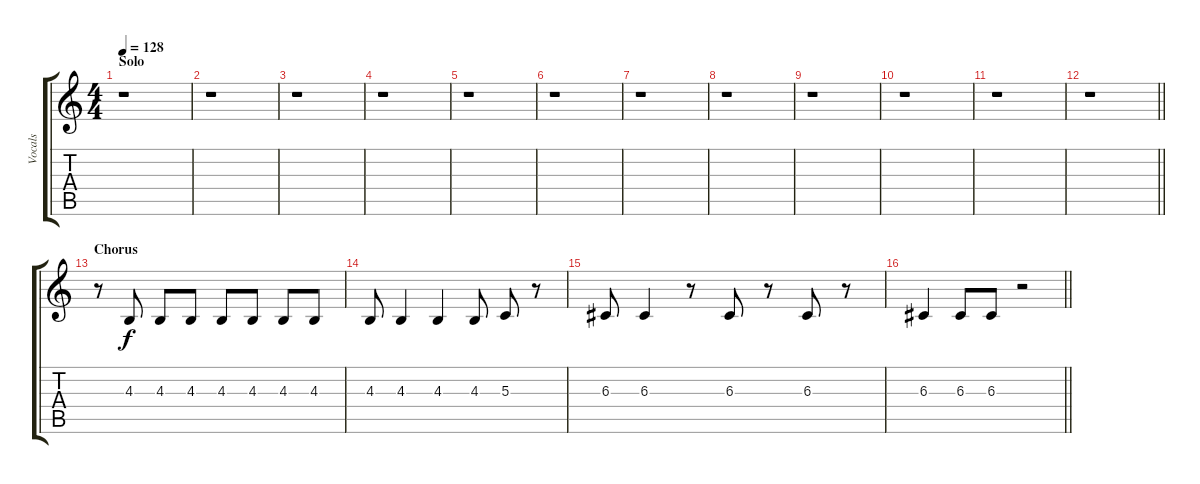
\track ("Vocals" "Vocals") {instrument lead2sawtooth}
\staff {score tabs}
\tuning (E4 B3 G3 D3 A2 E2) {hide}
\ts (4 4)
\section ("" "Solo")
\tempo 128
\clef g2
\ks c
r.1{dy f} |
r.1 |
r.1 |
r.1 |
r.1 |
r.1 |
r.1 |
r.1 |
r.1 |
r.1 |
r.1 |
\barLineRight lightlight
r.1 |
\section ("" "Chorus")
r.8 4.3.8 4.3.8 4.3.8 4.3.8 4.3.8 4.3.8 4.3.8 |
4.3.8 4.3.4 4.3.4 4.3.8 5.3.8 r.8 |
6.3.8 6.3.4 r.8 6.3.8 r.8 6.3.8 r.8 |
\barLineRight lightlight
6.3.4 6.3.8 6.3.8 r.2
